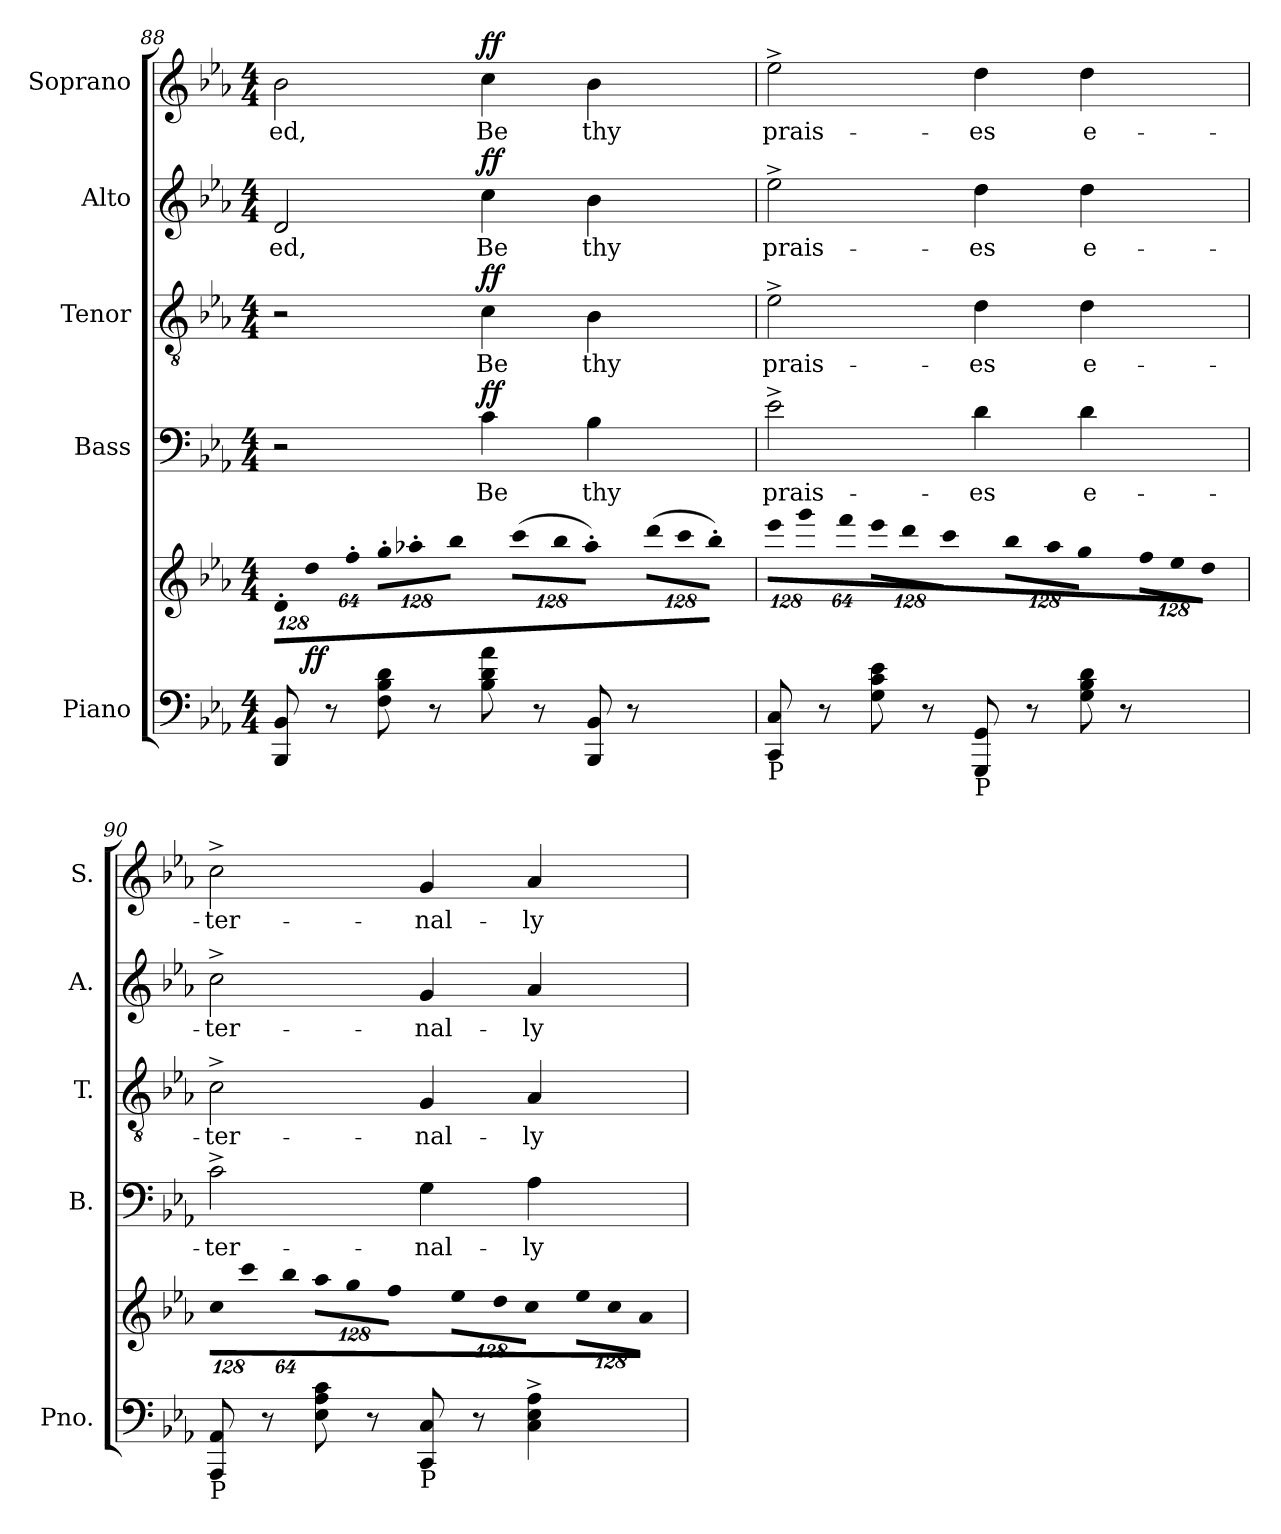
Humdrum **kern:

**kern	**kern	**dynam	**kern	**text	**dynam	**kern	**text	**dynam	**kern	**text	**dynam	**kern	**text	**dynam
*part5	*part5	*part5	*part4	*part4	*part4	*part3	*part3	*part3	*part2	*part2	*part2	*part1	*part1	*part1
*staff6	*staff5	*staff5/6	*staff4	*staff4	*staff4	*staff3	*staff3	*staff3	*staff2	*staff2	*staff2	*staff1	*staff1	*staff1
*I"Piano	*	*	*I"Bass	*	*	*I"Tenor	*	*	*I"Alto	*	*	*I"Soprano	*	*
*I'Pno.	*	*	*I'B.	*	*	*I'T.	*	*	*I'A.	*	*	*I'S.	*	*
*clefF4	*clefG2	*	*clefF4	*	*	*clefGv2	*	*	*clefG2	*	*	*clefG2	*	*
*	*	*	*	*	*	*ITrd7c12	*	*	*	*	*	*	*	*
*k[b-e-a-]	*k[b-e-a-]	*	*k[b-e-a-]	*	*	*k[b-e-a-]	*	*	*k[b-e-a-]	*	*	*k[b-e-a-]	*	*
*E-:	*E-:	*	*E-:	*	*	*E-:	*	*	*E-:	*	*	*E-:	*	*
*M4/4	*M4/4	*	*M4/4	*	*	*M4/4	*	*	*M4/4	*	*	*M4/4	*	*
*	*Xbrackettup	*	*	*	*	*	*	*	*	*	*	*	*	*
=88	=88	=88	=88	=88	=88	=88	=88	=88	=88	=88	=88	=88	=88	=88
!	!LO:N:vis=8	!	!	!	!	!	!	!	!	!	!	!	!	!
!	!	!	!	!	!	!	!	!	!	!LO:LY:b:color=#000000	!	!	!	!
!	!	!	!	!	!	!	!	!	!	!	!	!	!LO:LY:b:color=#000000	!
8BBB-i/ 8BB-i	1024%85d'i\L	.	2r	.	.	2r	.	.	2di/	-ed,	.	2b-i\	-ed,	.
!	!LO:N:vis=8	!	!	!	!	!	!	!	!	!	!	!	!	!
.	1024%85ddi\	ff	.	.	.	.	.	.	.	.	.	.	.	.
8r	.	.	.	.	.	.	.	.	.	.	.	.	.	.
!	!LO:N:vis=8	!	!	!	!	!	!	!	!	!	!	!	!	!
.	512%43ff'i\J	.	.	.	.	.	.	.	.	.	.	.	.	.
!	!LO:N:vis=8	!	!	!	!	!	!	!	!	!	!	!	!	!
8Fi\ 8B-i 8di	1024%85gg'i\L	.	.	.	.	.	.	.	.	.	.	.	.	.
!	!LO:N:vis=8	!	!	!	!	!	!	!	!	!	!	!	!	!
.	1024%85aa-X'i\	.	.	.	.	.	.	.	.	.	.	.	.	.
8r	.	.	.	.	.	.	.	.	.	.	.	.	.	.
!	!LO:N:vis=8	!	!	!	!	!	!	!	!	!	!	!	!	!
.	512%43bb-i\J	.	.	.	.	.	.	.	.	.	.	.	.	.
!	!LO:N:vis=8	!	!	!	!	!	!	!	!	!	!	!	!	!
!	!	!	!	!LO:LY:b:color=#000000	!	!	!	!	!	!	!	!	!	!
!	!	!	!	!	!	!	!LO:LY:b:color=#000000	!	!	!	!	!	!	!
!	!	!	!	!	!	!	!	!	!	!LO:LY:b:color=#000000	!	!	!	!
!	!	!	!	!	!	!	!	!	!	!	!	!	!LO:LY:b:color=#000000	!
8B-i\ 8di 8a-i	(1024%85ccci\L	.	4ci\	Be	ff	4Ci\	Be	ff	4cci\	Be	ff	4cci\	Be	ff
!	!LO:N:vis=8	!	!	!	!	!	!	!	!	!	!	!	!	!
.	1024%85bb-i\	.	.	.	.	.	.	.	.	.	.	.	.	.
8r	.	.	.	.	.	.	.	.	.	.	.	.	.	.
!	!LO:N:vis=8	!	!	!	!	!	!	!	!	!	!	!	!	!
.	512%43aa-'i\J)	.	.	.	.	.	.	.	.	.	.	.	.	.
!	!LO:N:vis=8	!	!	!	!	!	!	!	!	!	!	!	!	!
!	!	!	!	!LO:LY:b:color=#000000	!	!	!	!	!	!	!	!	!	!
!	!	!	!	!	!	!	!LO:LY:b:color=#000000	!	!	!	!	!	!	!
!	!	!	!	!	!	!	!	!	!	!LO:LY:b:color=#000000	!	!	!	!
!	!	!	!	!	!	!	!	!	!	!	!	!	!LO:LY:b:color=#000000	!
8BBB-i/ 8BB-i	(1024%85dddi\L	.	4B-i\	thy	.	4BB-i\	thy	.	4b-i\	thy	.	4b-i\	thy	.
!	!LO:N:vis=8	!	!	!	!	!	!	!	!	!	!	!	!	!
.	1024%85ccci\	.	.	.	.	.	.	.	.	.	.	.	.	.
8r	.	.	.	.	.	.	.	.	.	.	.	.	.	.
!	!LO:N:vis=8	!	!	!	!	!	!	!	!	!	!	!	!	!
.	512%43bb-'i\J)	.	.	.	.	.	.	.	.	.	.	.	.	.
!!LO:LB:g=z
=89	=89	=89	=89	=89	=89	=89	=89	=89	=89	=89	=89	=89	=89	=89
!	!LO:N:vis=8	!	!	!	!	!	!	!	!	!	!	!	!	!
!	!	!	!	!LO:LY:b:color=#000000	!	!	!	!	!	!	!	!	!	!
!	!	!	!	!	!	!	!LO:LY:b:color=#000000	!	!	!	!	!	!	!
!	!	!	!	!	!	!	!	!	!	!LO:LY:b:color=#000000	!	!	!	!
!LO:TX:b:t=P	!	!	!	!	!	!	!	!	!	!	!	!	!	!
!	!	!	!	!	!	!	!	!	!	!	!	!	!LO:LY:b:color=#000000	!
8CCi/ 8Ci	1024%85eee-i\L	.	2e-^i\	prais-	.	2E-^i\	prais-	.	2ee-^i\	prais-	.	2ee-^i\	prais-	.
!	!LO:N:vis=8	!	!	!	!	!	!	!	!	!	!	!	!	!
.	1024%85gggi\	.	.	.	.	.	.	.	.	.	.	.	.	.
8r	.	.	.	.	.	.	.	.	.	.	.	.	.	.
!	!LO:N:vis=8	!	!	!	!	!	!	!	!	!	!	!	!	!
.	512%43fffi\J	.	.	.	.	.	.	.	.	.	.	.	.	.
!	!LO:N:vis=8	!	!	!	!	!	!	!	!	!	!	!	!	!
8Gi\ 8ci 8e-i	1024%85eee-i\L	.	.	.	.	.	.	.	.	.	.	.	.	.
!	!LO:N:vis=8	!	!	!	!	!	!	!	!	!	!	!	!	!
.	1024%85dddi\	.	.	.	.	.	.	.	.	.	.	.	.	.
8r	.	.	.	.	.	.	.	.	.	.	.	.	.	.
!	!LO:N:vis=8	!	!	!	!	!	!	!	!	!	!	!	!	!
.	512%43ccci\J	.	.	.	.	.	.	.	.	.	.	.	.	.
!	!LO:N:vis=8	!	!	!	!	!	!	!	!	!	!	!	!	!
!	!	!	!	!LO:LY:b:color=#000000	!	!	!	!	!	!	!	!	!	!
!	!	!	!	!	!	!	!LO:LY:b:color=#000000	!	!	!	!	!	!	!
!	!	!	!	!	!	!	!	!	!	!LO:LY:b:color=#000000	!	!	!	!
!LO:TX:b:t=P	!	!	!	!	!	!	!	!	!	!	!	!	!	!
!	!	!	!	!	!	!	!	!	!	!	!	!	!LO:LY:b:color=#000000	!
8GGGi/ 8GGi	1024%85bb-i\L	.	4di\	-es	.	4Di\	-es	.	4ddi\	-es	.	4ddi\	-es	.
!	!LO:N:vis=8	!	!	!	!	!	!	!	!	!	!	!	!	!
.	1024%85aa-i\	.	.	.	.	.	.	.	.	.	.	.	.	.
8r	.	.	.	.	.	.	.	.	.	.	.	.	.	.
!	!LO:N:vis=8	!	!	!	!	!	!	!	!	!	!	!	!	!
.	512%43ggi\J	.	.	.	.	.	.	.	.	.	.	.	.	.
!	!LO:N:vis=8	!	!	!	!	!	!	!	!	!	!	!	!	!
!	!	!	!	!LO:LY:b:color=#000000	!	!	!	!	!	!	!	!	!	!
!	!	!	!	!	!	!	!LO:LY:b:color=#000000	!	!	!	!	!	!	!
!	!	!	!	!	!	!	!	!	!	!LO:LY:b:color=#000000	!	!	!	!
!	!	!	!	!	!	!	!	!	!	!	!	!	!LO:LY:b:color=#000000	!
8Gi\ 8B-i 8di	1024%85ffi\L	.	4di\	e-	.	4Di\	e-	.	4ddi\	e-	.	4ddi\	e-	.
!	!LO:N:vis=8	!	!	!	!	!	!	!	!	!	!	!	!	!
.	1024%85ee-i\	.	.	.	.	.	.	.	.	.	.	.	.	.
8r	.	.	.	.	.	.	.	.	.	.	.	.	.	.
!	!LO:N:vis=8	!	!	!	!	!	!	!	!	!	!	!	!	!
.	512%43ddi\J	.	.	.	.	.	.	.	.	.	.	.	.	.
=90	=90	=90	=90	=90	=90	=90	=90	=90	=90	=90	=90	=90	=90	=90
!	!LO:N:vis=8	!	!	!	!	!	!	!	!	!	!	!	!	!
!	!	!	!	!LO:LY:b:color=#000000	!	!	!	!	!	!	!	!	!	!
!	!	!	!	!	!	!	!LO:LY:b:color=#000000	!	!	!	!	!	!	!
!	!	!	!	!	!	!	!	!	!	!LO:LY:b:color=#000000	!	!	!	!
!LO:TX:b:t=P	!	!	!	!	!	!	!	!	!	!	!	!	!	!
!	!	!	!	!	!	!	!	!	!	!	!	!	!LO:LY:b:color=#000000	!
8AAA-i/ 8AA-i	1024%85cci\L	.	2c^i\	-ter-	.	2C^i\	-ter-	.	2cc^i\	-ter-	.	2cc^i\	-ter-	.
!	!LO:N:vis=8	!	!	!	!	!	!	!	!	!	!	!	!	!
.	1024%85ccci\	.	.	.	.	.	.	.	.	.	.	.	.	.
8r	.	.	.	.	.	.	.	.	.	.	.	.	.	.
!	!LO:N:vis=8	!	!	!	!	!	!	!	!	!	!	!	!	!
.	512%43bb-i\J	.	.	.	.	.	.	.	.	.	.	.	.	.
!	!LO:N:vis=8	!	!	!	!	!	!	!	!	!	!	!	!	!
8E-i\ 8A-i 8ci	1024%85aa-i\L	.	.	.	.	.	.	.	.	.	.	.	.	.
!	!LO:N:vis=8	!	!	!	!	!	!	!	!	!	!	!	!	!
.	1024%85ggi\	.	.	.	.	.	.	.	.	.	.	.	.	.
8r	.	.	.	.	.	.	.	.	.	.	.	.	.	.
!	!LO:N:vis=8	!	!	!	!	!	!	!	!	!	!	!	!	!
.	512%43ffi\J	.	.	.	.	.	.	.	.	.	.	.	.	.
!	!LO:N:vis=8	!	!	!	!	!	!	!	!	!	!	!	!	!
!	!	!	!	!LO:LY:b:color=#000000	!	!	!	!	!	!	!	!	!	!
!	!	!	!	!	!	!	!LO:LY:b:color=#000000	!	!	!	!	!	!	!
!	!	!	!	!	!	!	!	!	!	!LO:LY:b:color=#000000	!	!	!	!
!LO:TX:b:t=P	!	!	!	!	!	!	!	!	!	!	!	!	!	!
!	!	!	!	!	!	!	!	!	!	!	!	!	!LO:LY:b:color=#000000	!
8CCi/ 8Ci	1024%85ee-i\L	.	4Gi\	-nal-	.	4GGi/	-nal-	.	4gi/	-nal-	.	4gi/	-nal-	.
!	!LO:N:vis=8	!	!	!	!	!	!	!	!	!	!	!	!	!
.	1024%85ddi\	.	.	.	.	.	.	.	.	.	.	.	.	.
8r	.	.	.	.	.	.	.	.	.	.	.	.	.	.
!	!LO:N:vis=8	!	!	!	!	!	!	!	!	!	!	!	!	!
.	512%43cci\J	.	.	.	.	.	.	.	.	.	.	.	.	.
!	!LO:N:vis=8	!	!	!	!	!	!	!	!	!	!	!	!	!
!	!	!	!	!LO:LY:b:color=#000000	!	!	!	!	!	!	!	!	!	!
!	!	!	!	!	!	!	!LO:LY:b:color=#000000	!	!	!	!	!	!	!
!	!	!	!	!	!	!	!	!	!	!LO:LY:b:color=#000000	!	!	!	!
!	!	!	!	!	!	!	!	!	!	!	!	!	!LO:LY:b:color=#000000	!
4Ci\^ 4E-i^ 4A-i^	1024%85ee-i\L	.	4A-i\	-ly	.	4AA-i/	-ly	.	4a-i/	-ly	.	4a-i/	-ly	.
!	!LO:N:vis=8	!	!	!	!	!	!	!	!	!	!	!	!	!
.	1024%85cci\	.	.	.	.	.	.	.	.	.	.	.	.	.
!	!LO:N:vis=8	!	!	!	!	!	!	!	!	!	!	!	!	!
.	512%43a-i\J	.	.	.	.	.	.	.	.	.	.	.	.	.
=	=	=	=	=	=	=	=	=	=	=	=	=	=	=
*-	*-	*-	*-	*-	*-	*-	*-	*-	*-	*-	*-	*-	*-	*-
